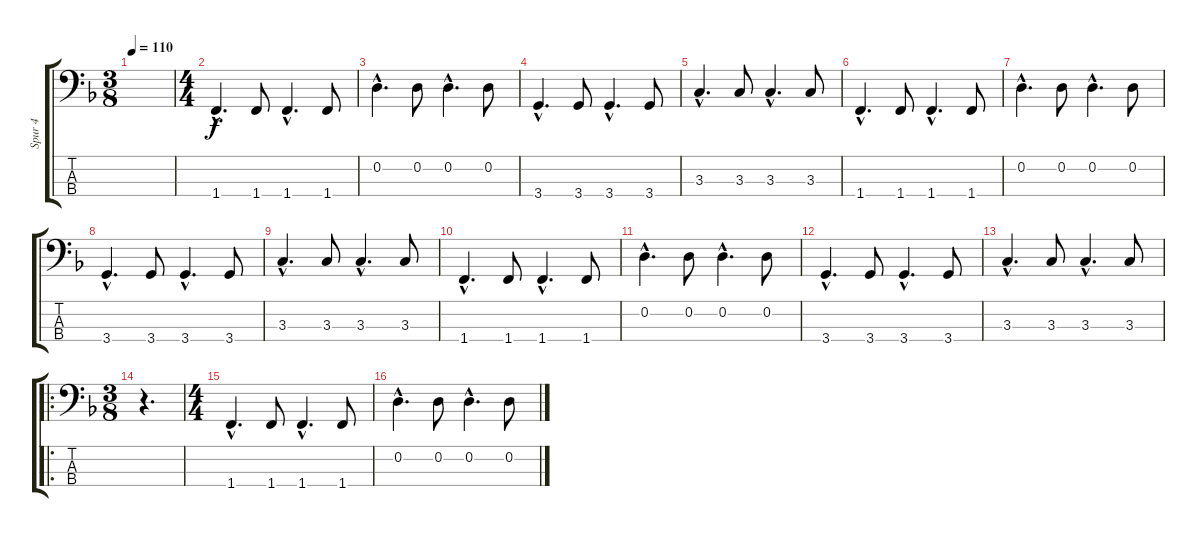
\track ("Spur 4" "Spur 4") {instrument acousticbass}
\staff {score tabs}
\tuning (G2 D2 A1 E1) {hide}
\ts (3 8)
\tempo 110
\clef f4
\ks f
|
\ts (4 4)
1.4{hac}.4{d} 1.4.8 1.4{hac}.4{d} 1.4.8 |
0.2{hac}.4{d} 0.2.8 0.2{hac}.4{d} 0.2.8 |
3.4{hac}.4{d} 3.4.8 3.4{hac}.4{d} 3.4.8 |
3.3{hac}.4{d} 3.3.8 3.3{hac}.4{d} 3.3.8 |
1.4{hac}.4{d} 1.4.8 1.4{hac}.4{d} 1.4.8 |
0.2{hac}.4{d} 0.2.8 0.2{hac}.4{d} 0.2.8 |
3.4{hac}.4{d} 3.4.8 3.4{hac}.4{d} 3.4.8 |
3.3{hac}.4{d} 3.3.8 3.3{hac}.4{d} 3.3.8 |
1.4{hac}.4{d} 1.4.8 1.4{hac}.4{d} 1.4.8 |
0.2{hac}.4{d} 0.2.8 0.2{hac}.4{d} 0.2.8 |
3.4{hac}.4{d} 3.4.8 3.4{hac}.4{d} 3.4.8 |
3.3{hac}.4{d} 3.3.8 3.3{hac}.4{d} 3.3.8 |
\ro
\ts (3 8)
r.4{d} |
\ts (4 4)
1.4{hac}.4{d} 1.4.8 1.4{hac}.4{d} 1.4.8 |
0.2{hac}.4{d} 0.2.8 0.2{hac}.4{d} 0.2.8
